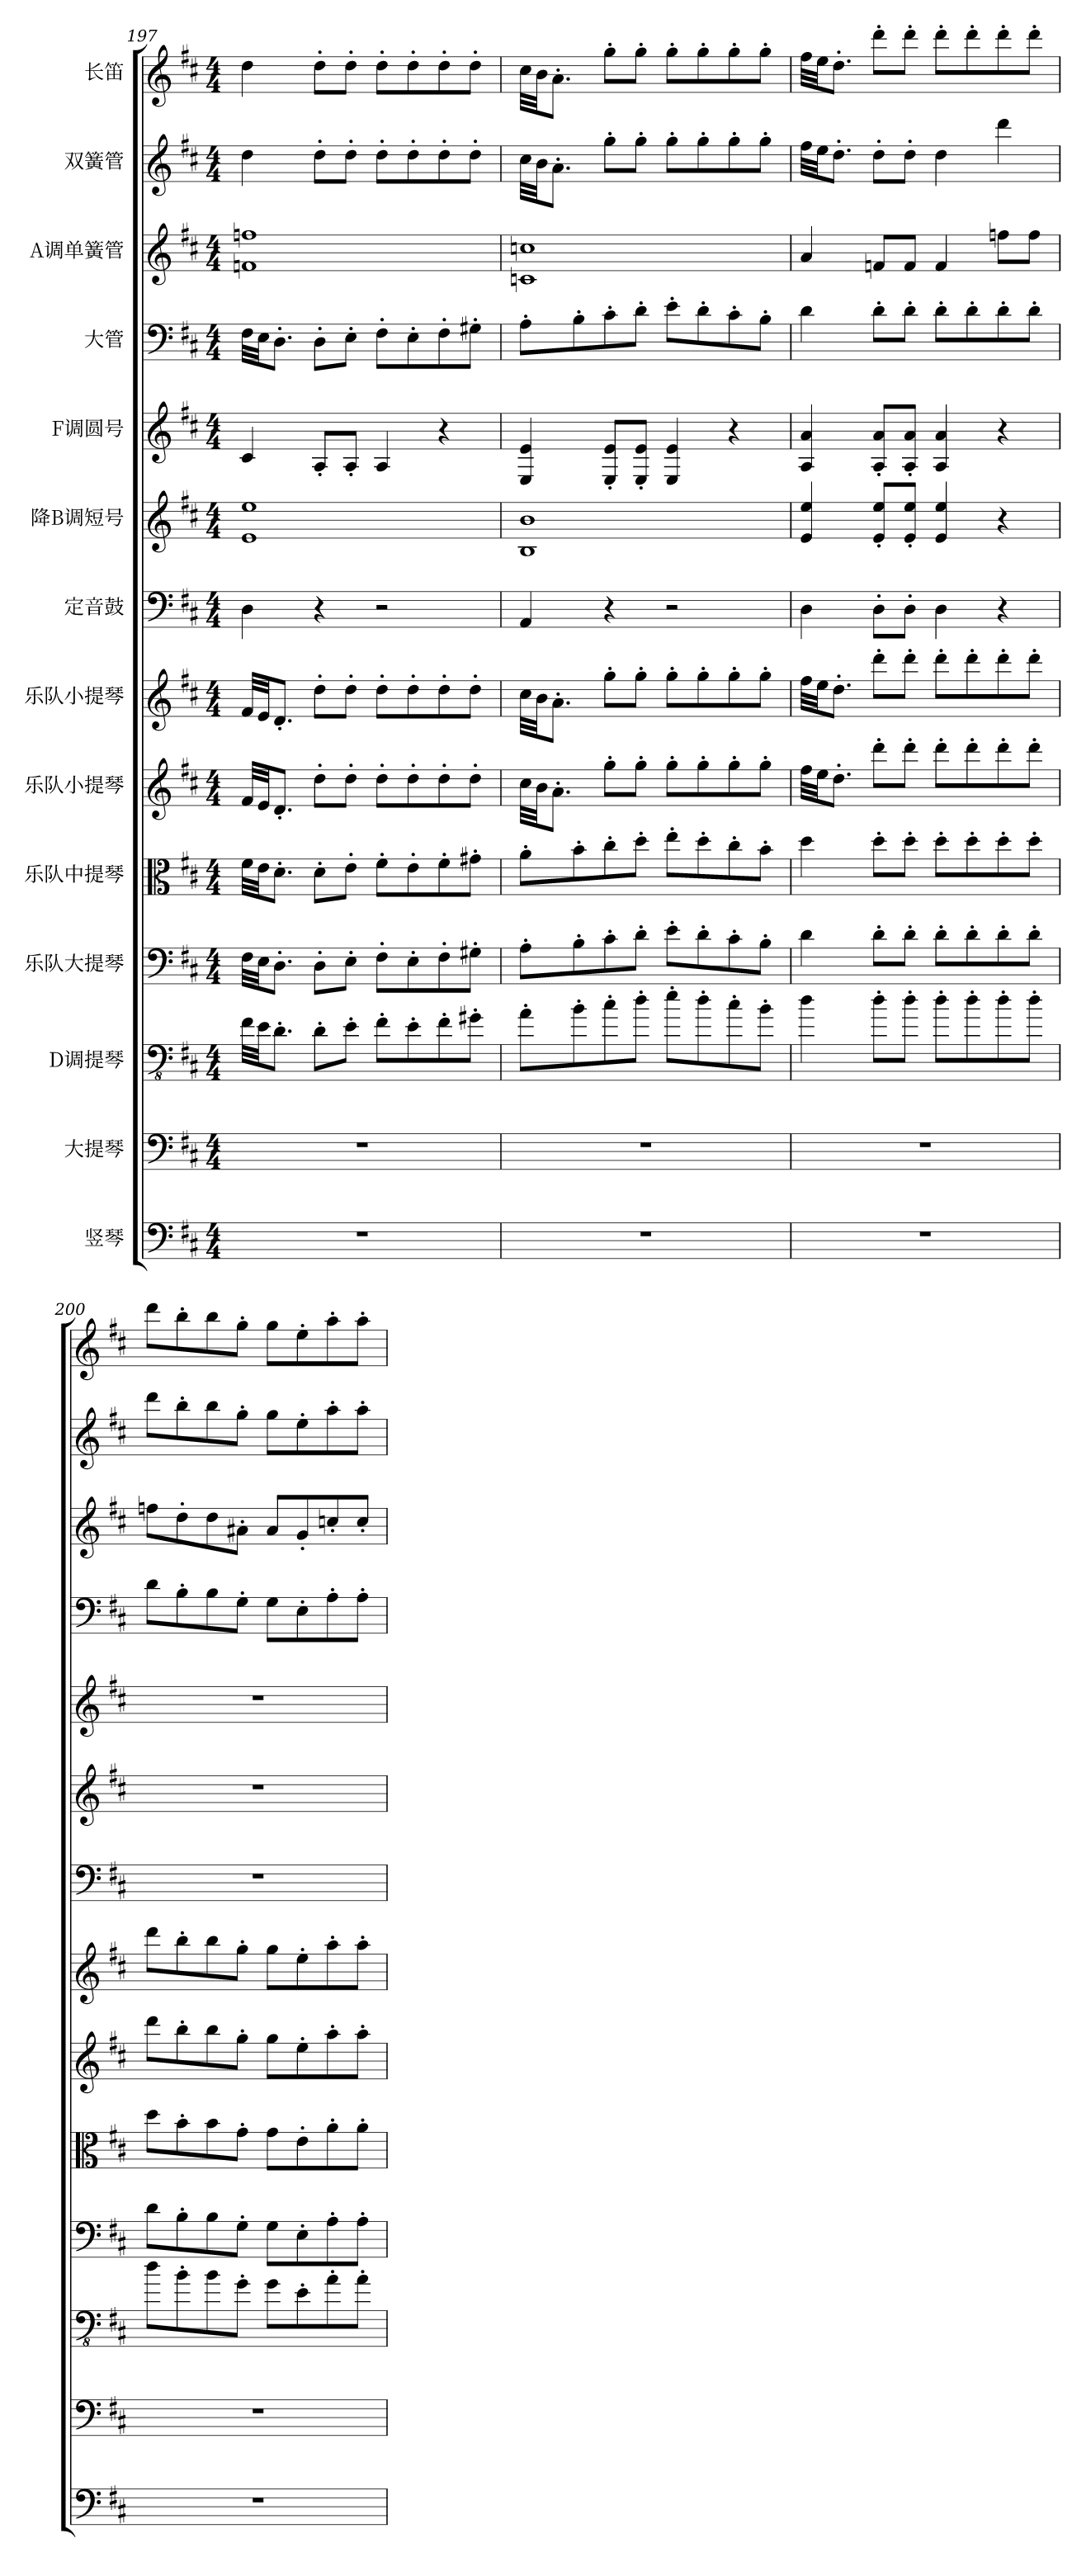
**kern	**kern	**kern	**kern	**kern	**kern	**kern	**kern	**kern	**kern	**kern	**kern	**kern	**kern
*part14	*part13	*part12	*part11	*part10	*part9	*part8	*part7	*part6	*part5	*part4	*part3	*part2	*part1
*staff14	*staff13	*staff12	*staff11	*staff10	*staff9	*staff8	*staff7	*staff6	*staff5	*staff4	*staff3	*staff2	*staff1
*I"竖琴	*I"大提琴	*I"D调提琴	*I"乐队大提琴	*I"乐队中提琴	*I"乐队小提琴	*I"乐队小提琴	*I"定音鼓	*I"降B调短号	*I"F调圆号	*I"大管	*I"A调单簧管	*I"双簧管	*I"长笛
!!LO:PB:g=z
*clefF4	*clefF4	*clefFv4	*clefF4	*clefC3	*clefG2	*clefG2	*clefF4	*clefG2	*clefG2	*clefF4	*clefG2	*clefG2	*clefG2
*	*	*ITrd7c12	*	*	*	*	*	*ITrd1c2	*ITrd4c7	*	*ITrd2c3	*	*
*k[f#c#]	*k[f#c#]	*k[f#c#]	*k[f#c#]	*k[f#c#]	*k[f#c#]	*k[f#c#]	*k[f#c#]	*k[]	*k[f#]	*k[f#c#]	*k[f#c#g#d#a#]	*k[f#c#]	*k[f#c#]
*M4/4	*M4/4	*M4/4	*M4/4	*M4/4	*M4/4	*M4/4	*M4/4	*M4/4	*M4/4	*M4/4	*M4/4	*M4/4	*M4/4
=197	=197	=197	=197	=197	=197	=197	=197	=197	=197	=197	=197	=197	=197
1r	1r	32FF#\LLL	32F#\LLL	32f#\LLL	32f#/LLL	32f#/LLL	4D\	1d 1dd	4F#/	32F#\LLL	1dn 1ddn	4dd\	4dd\
.	.	32EE\JJ	32E\JJ	32e\JJ	32e/JJ	32e/JJ	.	.	.	32E\JJ	.	.	.
.	.	8.DD'\J	8.D'\J	8.d'\J	8.d'/J	8.d'/J	.	.	.	8.D'\J	.	.	.
.	.	8DD'\L	8D'\L	8d'\L	8dd'\L	8dd'\L	4r	.	8D'/L	8D'\L	.	8dd'\L	8dd'\L
.	.	8EE'\J	8E'\J	8e'\J	8dd'\J	8dd'\J	.	.	8D'/J	8E'\J	.	8dd'\J	8dd'\J
.	.	8FF#'\L	8F#'\L	8f#'\L	8dd'\L	8dd'\L	2r	.	4D/	8F#'\L	.	8dd'\L	8dd'\L
.	.	8EE'\	8E'\	8e'\	8dd'\	8dd'\	.	.	.	8E'\	.	8dd'\	8dd'\
.	.	8FF#'\	8F#'\	8f#'\	8dd'\	8dd'\	.	.	4r	8F#'\	.	8dd'\	8dd'\
.	.	8GG#X'\J	8G#X'\J	8g#X'\J	8dd'\J	8dd'\J	.	.	.	8G#X'\J	.	8dd'\J	8dd'\J
=198	=198	=198	=198	=198	=198	=198	=198	=198	=198	=198	=198	=198	=198
1r	1r	8AA'\L	8A'\L	8a'\L	32cc#\LLL	32cc#\LLL	4AA/	1A 1a	4AA/ 4A/	8A'\L	1An 1an	32cc#\LLL	32cc#\LLL
.	.	.	.	.	32b\JJ	32b\JJ	.	.	.	.	.	32b\JJ	32b\JJ
.	.	.	.	.	8.a'\J	8.a'\J	.	.	.	.	.	8.a'\J	8.a'\J
.	.	8BB'\	8B'\	8b'\	.	.	.	.	.	8B'\	.	.	.
.	.	8C#'\	8c#'\	8cc#'\	8gg'\L	8gg'\L	4r	.	8AA/' 8A/'L	8c#'\	.	8gg'\L	8gg'\L
.	.	8D'\J	8d'\J	8dd'\J	8gg'\J	8gg'\J	.	.	8AA/' 8A/'J	8d'\J	.	8gg'\J	8gg'\J
.	.	8E'\L	8e'\L	8ee'\L	8gg'\L	8gg'\L	2r	.	4AA/ 4A/	8e'\L	.	8gg'\L	8gg'\L
.	.	8D'\	8d'\	8dd'\	8gg'\	8gg'\	.	.	.	8d'\	.	8gg'\	8gg'\
.	.	8C#'\	8c#'\	8cc#'\	8gg'\	8gg'\	.	.	4r	8c#'\	.	8gg'\	8gg'\
.	.	8BB'\J	8B'\J	8b'\J	8gg'\J	8gg'\J	.	.	.	8B'\J	.	8gg'\J	8gg'\J
=199	=199	=199	=199	=199	=199	=199	=199	=199	=199	=199	=199	=199	=199
1r	1r	4D\	4d\	4dd\	32ff#\LLL	32ff#\LLL	4D\	4d/ 4dd/	4D/ 4d/	4d\	4f#/	32ff#\LLL	32ff#\LLL
.	.	.	.	.	32ee\JJ	32ee\JJ	.	.	.	.	.	32ee\JJ	32ee\JJ
.	.	.	.	.	8.dd'\J	8.dd'\J	.	.	.	.	.	8.dd'\J	8.dd'\J
.	.	8D'\L	8d'\L	8dd'\L	8ddd'\L	8ddd'\L	8D'\L	8d/' 8dd/'L	8D/' 8d/'L	8d'\L	8dn/L	8dd'\L	8ddd'\L
.	.	8D'\J	8d'\J	8dd'\J	8ddd'\J	8ddd'\J	8D'\J	8d/' 8dd/'J	8D/' 8d/'J	8d'\J	8d/J	8dd'\J	8ddd'\J
.	.	8D'\L	8d'\L	8dd'\L	8ddd'\L	8ddd'\L	4D\	4d/ 4dd/	4D/ 4d/	8d'\L	4d/	4dd\	8ddd'\L
.	.	8D'\	8d'\	8dd'\	8ddd'\	8ddd'\	.	.	.	8d'\	.	.	8ddd'\
.	.	8D'\	8d'\	8dd'\	8ddd'\	8ddd'\	4r	4r	4r	8d'\	8ddn\L	4ddd\	8ddd'\
.	.	8D'\J	8d'\J	8dd'\J	8ddd'\J	8ddd'\J	.	.	.	8d'\J	8dd\J	.	8ddd'\J
!!LO:PB:g=z
=200	=200	=200	=200	=200	=200	=200	=200	=200	=200	=200	=200	=200	=200
1r	1r	8D\L	8d\L	8dd\L	8ddd\L	8ddd\L	1r	1r	1r	8d\L	8ddn\L	8ddd\L	8ddd\L
.	.	8BB'\	8B'\	8b'\	8bb'\	8bb'\	.	.	.	8B'\	8b'\	8bb'\	8bb'\
.	.	8BB\	8B\	8b\	8bb\	8bb\	.	.	.	8B\	8b\	8bb\	8bb\
.	.	8GG'\J	8G'\J	8g'\J	8gg'\J	8gg'\J	.	.	.	8G'\J	8f##X'\J	8gg'\J	8gg'\J
.	.	8GG\L	8G\L	8g\L	8gg\L	8gg\L	.	.	.	8G\L	8f##/L	8gg\L	8gg\L
.	.	8EE'\	8E'\	8e'\	8ee'\	8ee'\	.	.	.	8E'\	8e'/	8ee'\	8ee'\
.	.	8AA'\	8A'\	8a'\	8aa'\	8aa'\	.	.	.	8A'\	8an'/	8aa'\	8aa'\
.	.	8AA'\J	8A'\J	8a'\J	8aa'\J	8aa'\J	.	.	.	8A'\J	8a'/J	8aa'\J	8aa'\J
=	=	=	=	=	=	=	=	=	=	=	=	=	=
*-	*-	*-	*-	*-	*-	*-	*-	*-	*-	*-	*-	*-	*-
